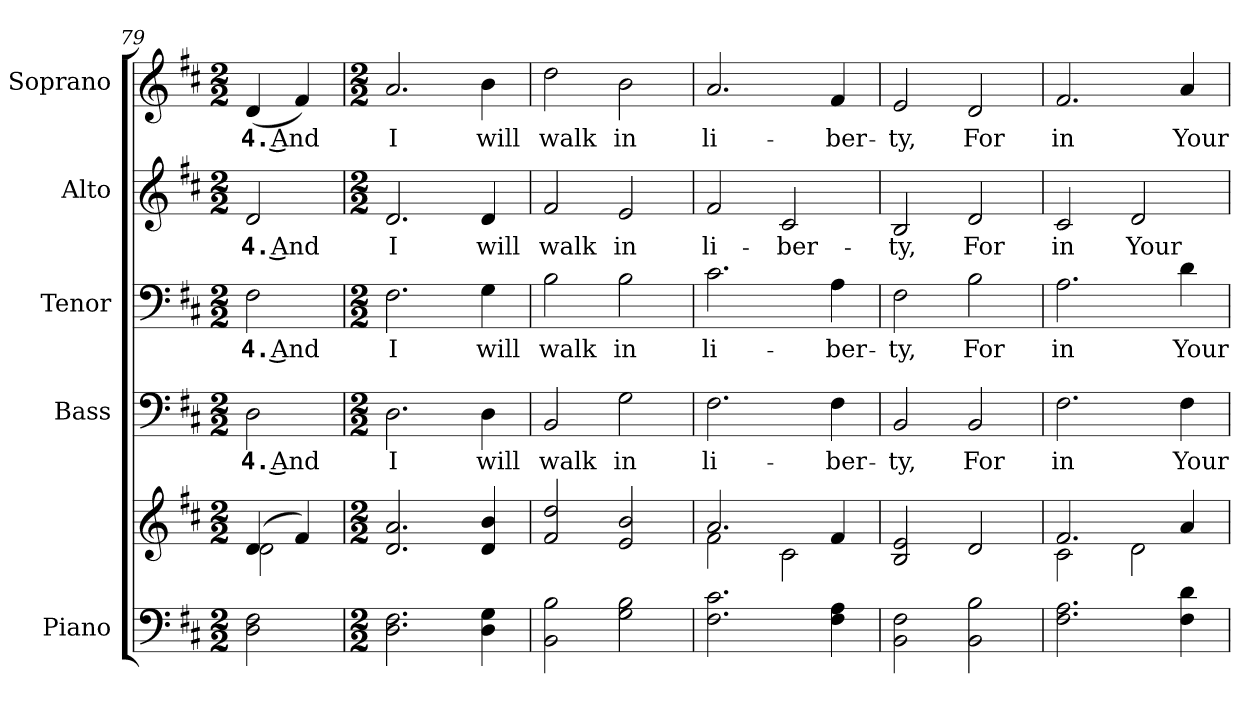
**kern	**kern	**kern	**text	**kern	**text	**kern	**text	**kern	**text
*part5	*part5	*part4	*part4	*part3	*part3	*part2	*part2	*part1	*part1
*staff6	*staff5	*staff4	*staff4	*staff3	*staff3	*staff2	*staff2	*staff1	*staff1
*I"Piano	*	*I"Bass	*	*I"Tenor	*	*I"Alto	*	*I"Soprano	*
*I'Pno.	*	*I'B.	*	*I'T.	*	*I'A.	*	*I'S.	*
*clefF4	*clefG2	*clefF4	*	*clefF4	*	*clefG2	*	*clefG2	*
*k[f#c#]	*k[f#c#]	*k[f#c#]	*	*k[f#c#]	*	*k[f#c#]	*	*k[f#c#]	*
*D:	*D:	*D:	*	*D:	*	*D:	*	*D:	*
*M2/2	*M2/2	*M2/2	*	*M2/2	*	*M2/2	*	*M2/2	*
=79	=79	=79	=79	=79	=79	=79	=79	=79	=79
*	*^	*	*	*	*	*	*	*	*
!	!	!	!	!LO:LY:b:color=#000000	!	!	!	!	!	!
!	!	!	!	!	!	!LO:LY:b:color=#000000	!	!	!	!
!	!	!	!	!	!	!	!	!LO:LY:b:color=#000000	!	!
!	!	!	!	!	!	!	!	!	!	!LO:LY:b:color=#000000
2Di\ 2F#i	(4di/	2di\	2Di\	4. And	2F#i\	4. And	2di/	4. And	(4di/	4. And
.	4f#i/)	.	.	.	.	.	.	.	4f#i/)	.
*	*v	*v	*	*	*	*	*	*	*	*
=80	=80	=80	=80	=80	=80	=80	=80	=80	=80
*M2/2	*M2/2	*M2/2	*	*M2/2	*	*M2/2	*	*M2/2	*
!	!	!	!LO:LY:b:color=#000000	!	!	!	!	!	!
!	!	!	!	!	!LO:LY:b:color=#000000	!	!	!	!
!	!	!	!	!	!	!	!LO:LY:b:color=#000000	!	!
!	!	!	!	!	!	!	!	!	!LO:LY:b:color=#000000
2.Di\ 2.F#i	2.di/ 2.ai	2.Di\	I	2.F#i\	I	2.di/	I	2.ai/	I
!	!	!	!LO:LY:b:color=#000000	!	!	!	!	!	!
!	!	!	!	!	!LO:LY:b:color=#000000	!	!	!	!
!	!	!	!	!	!	!	!LO:LY:b:color=#000000	!	!
!	!	!	!	!	!	!	!	!	!LO:LY:b:color=#000000
4Di\ 4Gi	4di/ 4bi	4Di\	will	4Gi\	will	4di/	will	4bi\	will
=81	=81	=81	=81	=81	=81	=81	=81	=81	=81
!	!	!	!LO:LY:b:color=#000000	!	!	!	!	!	!
!	!	!	!	!	!LO:LY:b:color=#000000	!	!	!	!
!	!	!	!	!	!	!	!LO:LY:b:color=#000000	!	!
!	!	!	!	!	!	!	!	!	!LO:LY:b:color=#000000
2BBi\ 2Bi	2f#i/ 2ddi	2BBi/	walk	2Bi\	walk	2f#i/	walk	2ddi\	walk
!	!	!	!LO:LY:b:color=#000000	!	!	!	!	!	!
!	!	!	!	!	!LO:LY:b:color=#000000	!	!	!	!
!	!	!	!	!	!	!	!LO:LY:b:color=#000000	!	!
!	!	!	!	!	!	!	!	!	!LO:LY:b:color=#000000
2Gi\ 2Bi	2ei/ 2bi	2Gi\	in	2Bi\	in	2ei/	in	2bi\	in
=82	=82	=82	=82	=82	=82	=82	=82	=82	=82
*	*^	*	*	*	*	*	*	*	*
!	!	!	!	!LO:LY:b:color=#000000	!	!	!	!	!	!
!	!	!	!	!	!	!LO:LY:b:color=#000000	!	!	!	!
!	!	!	!	!	!	!	!	!LO:LY:b:color=#000000	!	!
!	!	!	!	!	!	!	!	!	!	!LO:LY:b:color=#000000
2.F#i\ 2.c#i	2.ai/	2f#i\	2.F#i\	li-	2.c#i\	li-	2f#i/	li-	2.ai/	li-
!	!	!	!	!	!	!	!	!LO:LY:b:color=#000000	!	!
.	.	2c#i\	.	.	.	.	2c#i/	-ber-	.	.
!	!	!	!	!LO:LY:b:color=#000000	!	!	!	!	!	!
!	!	!	!	!	!	!LO:LY:b:color=#000000	!	!	!	!
!	!	!	!	!	!	!	!	!	!	!LO:LY:b:color=#000000
4F#i\ 4Ai	4f#i/	.	4F#i\	-ber-	4Ai\	-ber-	.	.	4f#i/	-ber-
*	*v	*v	*	*	*	*	*	*	*	*
=83	=83	=83	=83	=83	=83	=83	=83	=83	=83
!	!	!	!LO:LY:b:color=#000000	!	!	!	!	!	!
!	!	!	!	!	!LO:LY:b:color=#000000	!	!	!	!
!	!	!	!	!	!	!	!LO:LY:b:color=#000000	!	!
!	!	!	!	!	!	!	!	!	!LO:LY:b:color=#000000
2BBi\ 2F#i	2Bi/ 2ei	2BBi/	-ty,	2F#i\	-ty,	2Bi/	-ty,	2ei/	-ty,
!	!	!	!LO:LY:b:color=#000000	!	!	!	!	!	!
!	!	!	!	!	!LO:LY:b:color=#000000	!	!	!	!
!	!	!	!	!	!	!	!LO:LY:b:color=#000000	!	!
!	!	!	!	!	!	!	!	!	!LO:LY:b:color=#000000
2BBi\ 2Bi	2di/	2BBi/	For	2Bi\	For	2di/	For	2di/	For
!!LO:PB:g=z
=84	=84	=84	=84	=84	=84	=84	=84	=84	=84
*	*^	*	*	*	*	*	*	*	*
!	!	!	!	!LO:LY:b:color=#000000	!	!	!	!	!	!
!	!	!	!	!	!	!LO:LY:b:color=#000000	!	!	!	!
!	!	!	!	!	!	!	!	!LO:LY:b:color=#000000	!	!
!	!	!	!	!	!	!	!	!	!	!LO:LY:b:color=#000000
2.F#i\ 2.Ai	2.f#i/	2c#i\	2.F#i\	in	2.Ai\	in	2c#i/	in	2.f#i/	in
!	!	!	!	!	!	!	!	!LO:LY:b:color=#000000	!	!
.	.	2di\	.	.	.	.	2di/	Your	.	.
!	!	!	!	!LO:LY:b:color=#000000	!	!	!	!	!	!
!	!	!	!	!	!	!LO:LY:b:color=#000000	!	!	!	!
!	!	!	!	!	!	!	!	!	!	!LO:LY:b:color=#000000
4F#i\ 4di	4ai/	.	4F#i\	Your	4di\	Your	.	.	4ai/	Your
*	*v	*v	*	*	*	*	*	*	*	*
=	=	=	=	=	=	=	=	=	=
*-	*-	*-	*-	*-	*-	*-	*-	*-	*-
